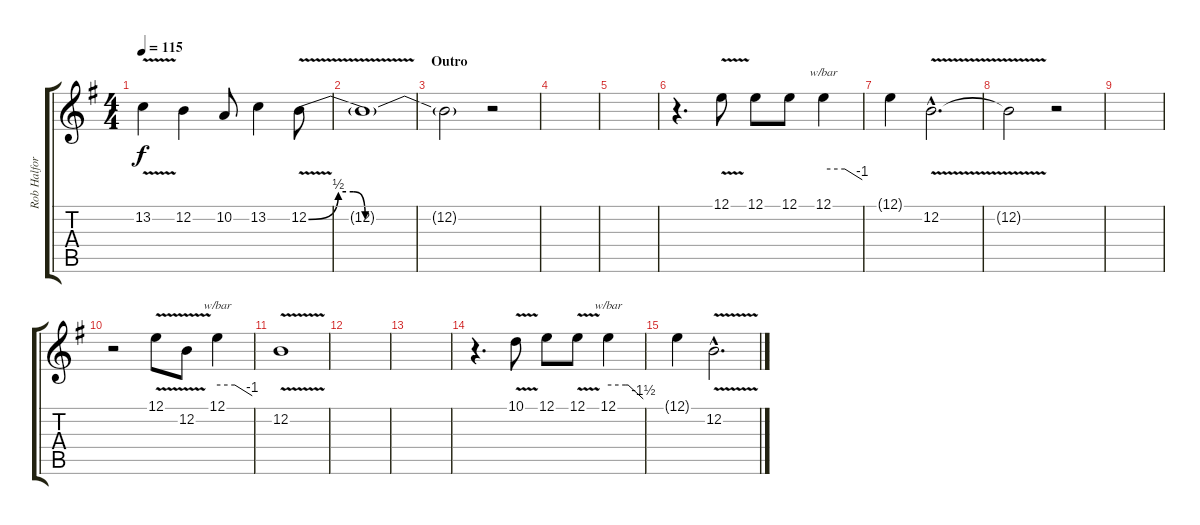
\track ("Rob Halford" "Rob Halfor") {instrument pad1newage}
\staff {score tabs}
\tuning (E4 B3 G3 D3 A2 E2) {hide}
\ts (4 4)
\tempo 115
\clef g2
\ks eminor
13.2{v}.4{dy f} 12.2.4 10.2.8 13.2.4 12.2{be (custom 0 0 10 2 15 2 19 0 29 0 34 0 45 0 60 0) v}.8 |
12.2{t}.1 |
\section ("" "Outro")
12.2{t}.2 r.2 |
|
|
r.4{d} 12.1{v}.8 12.1.8 12.1.8 12.1.4{tbe (custom default 0 0 33 0 60 -4)} |
12.1{t}.4 12.2{v hac}.2{d} |
12.2{t}.2 r.2 |
|
r.2 12.1{v}.8 12.2{v}.8 12.1.4{tbe (custom default 0 0 30 0 60 -4)} |
12.2{v}.1 |
|
|
r.4{d} 10.1{v}.8 12.1.8 12.1{v}.8 12.1.4{tbe (custom default 0 0 30 0 34 0 60 -6)} |
12.1{t}.4 12.2{v hac}.2{d}
